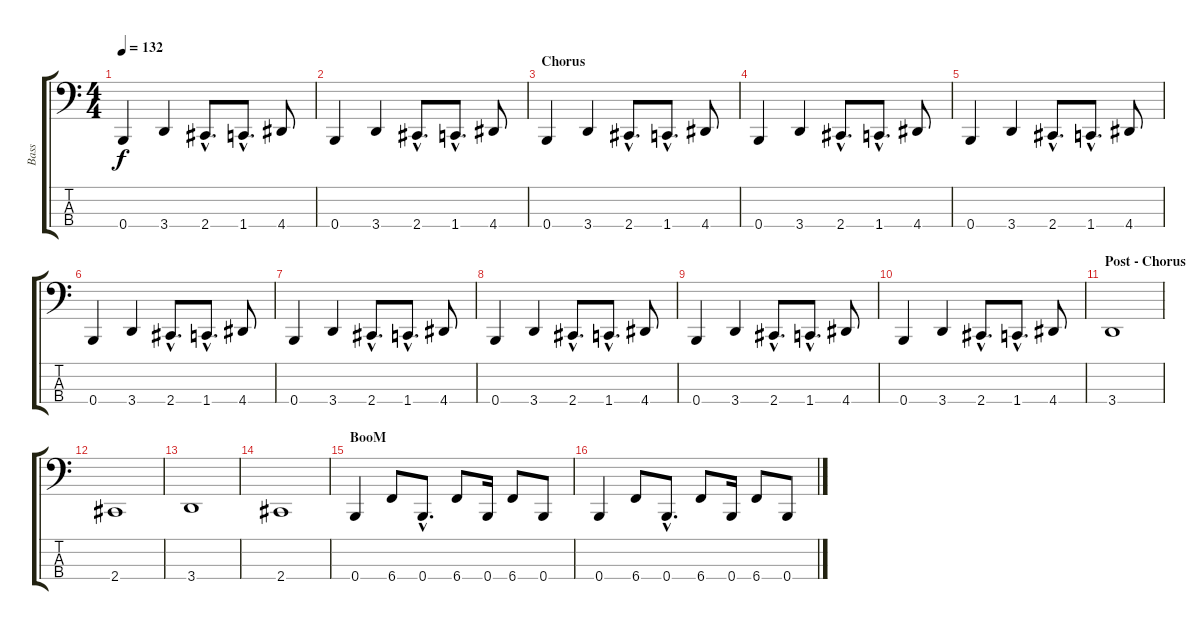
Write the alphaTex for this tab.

\track ("Bass" "Bass") {instrument electricbassfinger}
\staff {score tabs}
\tuning (E2 B1 Gb1 B0) {hide}
\ts (4 4)
\tempo 132
\clef f4
\ks c
0.4.4{dy f} 3.4.4 2.4{hac}.8{d} 1.4{hac}.8{d} 4.4.8 |
0.4.4 3.4.4 2.4{hac}.8{d} 1.4{hac}.8{d} 4.4.8 |
\section ("" "Chorus")
0.4.4 3.4.4 2.4{hac}.8{d} 1.4{hac}.8{d} 4.4.8 |
0.4.4 3.4.4 2.4{hac}.8{d} 1.4{hac}.8{d} 4.4.8 |
0.4.4 3.4.4 2.4{hac}.8{d} 1.4{hac}.8{d} 4.4.8 |
0.4.4 3.4.4 2.4{hac}.8{d} 1.4{hac}.8{d} 4.4.8 |
0.4.4 3.4.4 2.4{hac}.8{d} 1.4{hac}.8{d} 4.4.8 |
0.4.4 3.4.4 2.4{hac}.8{d} 1.4{hac}.8{d} 4.4.8 |
0.4.4 3.4.4 2.4{hac}.8{d} 1.4{hac}.8{d} 4.4.8 |
0.4.4 3.4.4 2.4{hac}.8{d} 1.4{hac}.8{d} 4.4.8 |
\section ("" "Post - Chorus")
3.4.1 |
2.4.1 |
3.4.1 |
2.4.1 |
\section ("" "BooM")
0.4.4 6.4.8 0.4{hac}.8{d} 6.4.8 0.4.16 6.4.8 0.4.8 |
0.4.4 6.4.8 0.4{hac}.8{d} 6.4.8 0.4.16 6.4.8 0.4.8
